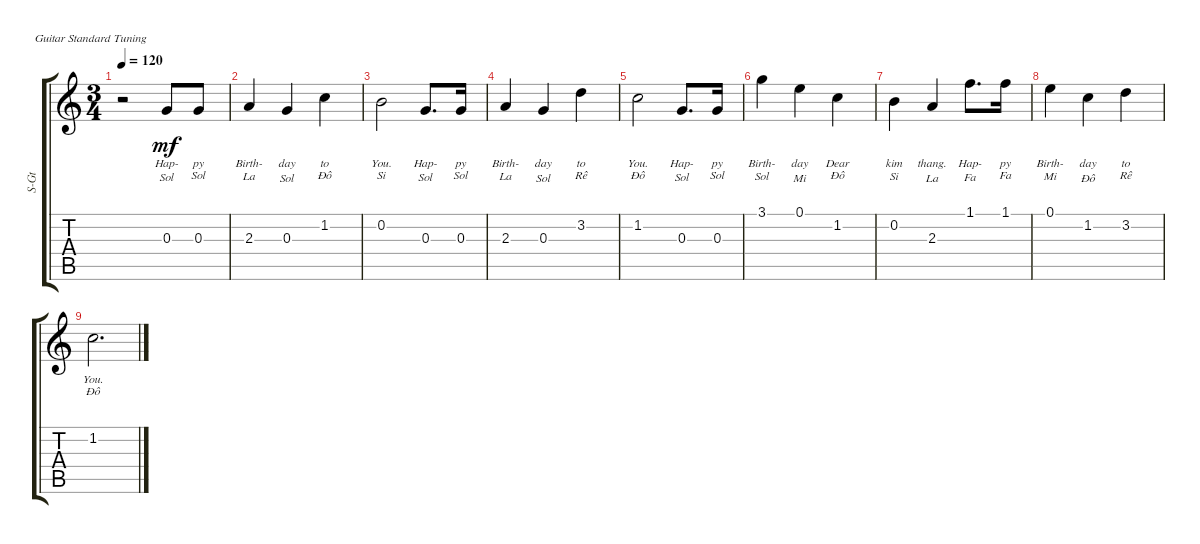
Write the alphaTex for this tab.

\defaultSystemsLayout 4
\bracketExtendMode groupsimilarinstruments
\otherSystemsTrackNameOrientation horizontal
\track ("Steel Guitar" "S-Gt") {instrument acousticguitarsteel}
\staff {score tabs}
\tuning (E4 B3 G3 D3 A2 E2)
\ts (3 4)
\tempo 120
\clef g2
\ks c
r.2{dy mf instrument acousticguitarsteel beam Down} 0.3.8{lyrics (0 "Hap-") lyrics (1 "Sol") lyrics (2 "") lyrics (3 "") lyrics (4 "") beam Up} 0.3.8{lyrics (0 "py") lyrics (1 "Sol") lyrics (2 "") lyrics (3 "") lyrics (4 "") beam Up} |
2.3.4{lyrics (0 "Birth-") lyrics (1 "La") lyrics (2 "") lyrics (3 "") lyrics (4 "") beam Up} 0.3.4{lyrics (0 "day") lyrics (1 "Sol") lyrics (2 "") lyrics (3 "") lyrics (4 "") beam Up} 1.2.4{lyrics (0 "to") lyrics (1 "Đô") lyrics (2 "") lyrics (3 "") lyrics (4 "") beam Down} |
0.2.2{lyrics (0 "You.") lyrics (1 "Si") lyrics (2 "") lyrics (3 "") lyrics (4 "") beam Down} 0.3.8{d lyrics (0 "Hap-") lyrics (1 "Sol") lyrics (2 "") lyrics (3 "") lyrics (4 "") beam Up} 0.3.16{lyrics (0 "py") lyrics (1 "Sol") lyrics (2 "") lyrics (3 "") lyrics (4 "") beam Up} |
2.3.4{lyrics (0 "Birth-") lyrics (1 "La") lyrics (2 "") lyrics (3 "") lyrics (4 "") beam Up} 0.3.4{lyrics (0 "day") lyrics (1 "Sol") lyrics (2 "") lyrics (3 "") lyrics (4 "") beam Up} 3.2.4{lyrics (0 "to") lyrics (1 "Rê") lyrics (2 "") lyrics (3 "") lyrics (4 "") beam Down} |
1.2.2{lyrics (0 "You.") lyrics (1 "Đô") lyrics (2 "") lyrics (3 "") lyrics (4 "") beam Down} 0.3.8{d lyrics (0 "Hap-") lyrics (1 "Sol") lyrics (2 "") lyrics (3 "") lyrics (4 "") beam Up} 0.3.16{lyrics (0 "py") lyrics (1 "Sol") lyrics (2 "") lyrics (3 "") lyrics (4 "") beam Up} |
3.1.4{lyrics (0 "Birth-") lyrics (1 "Sol") lyrics (2 "") lyrics (3 "") lyrics (4 "") beam Down} 0.1.4{lyrics (0 "day") lyrics (1 "Mi") lyrics (2 "") lyrics (3 "") lyrics (4 "") beam Down} 1.2.4{lyrics (0 "Dear") lyrics (1 "Đô") lyrics (2 "") lyrics (3 "") lyrics (4 "") beam Down} |
0.2.4{lyrics (0 "kim") lyrics (1 "Si") lyrics (2 "") lyrics (3 "") lyrics (4 "") beam Down} 2.3.4{lyrics (0 "thang.") lyrics (1 "La") lyrics (2 "") lyrics (3 "") lyrics (4 "") beam Up} 1.1.8{d lyrics (0 "Hap-") lyrics (1 "Fa") lyrics (2 "") lyrics (3 "") lyrics (4 "") beam Down} 1.1.16{lyrics (0 "py") lyrics (1 "Fa") lyrics (2 "") lyrics (3 "") lyrics (4 "") beam Down} |
0.1.4{lyrics (0 "Birth-") lyrics (1 "Mi") lyrics (2 "") lyrics (3 "") lyrics (4 "") beam Down} 1.2.4{lyrics (0 "day") lyrics (1 "Đô") lyrics (2 "") lyrics (3 "") lyrics (4 "") beam Down} 3.2.4{lyrics (0 "to") lyrics (1 "Rê") lyrics (2 "") lyrics (3 "") lyrics (4 "") beam Down} |
1.2.2{d lyrics (0 "You.") lyrics (1 "Đô") lyrics (2 "") lyrics (3 "") lyrics (4 "") beam Down}
